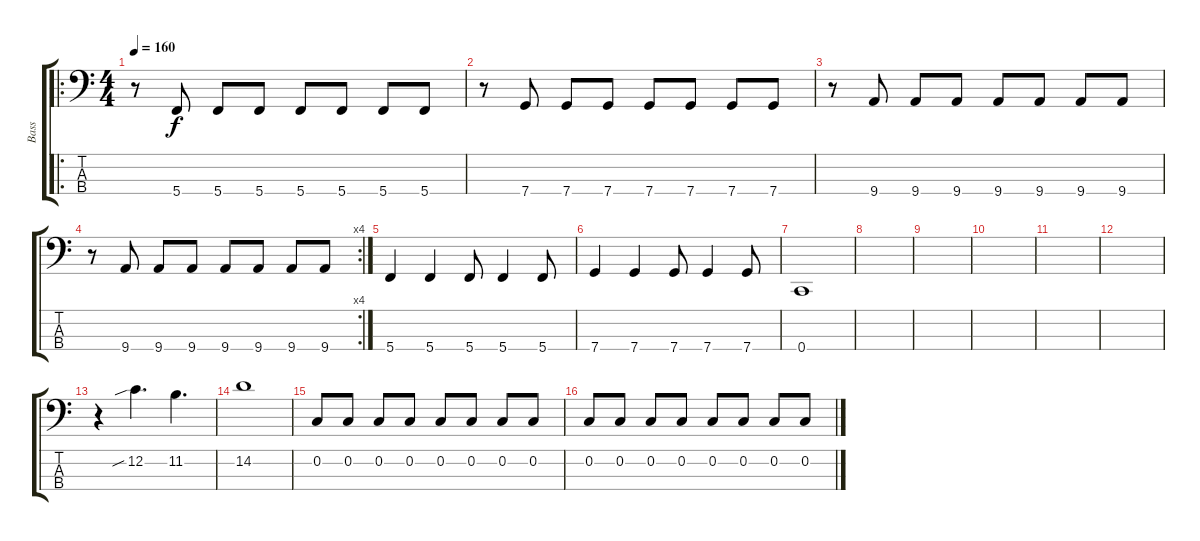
\track ("Bass" "Bass") {instrument electricbassfinger}
\staff {score tabs}
\tuning (F2 C2 G1 C1) {hide}
\ro
\ts (4 4)
\tempo 160
\clef f4
\ks c
r.8{dy f} 5.4.8 5.4.8 5.4.8 5.4.8 5.4.8 5.4.8 5.4.8 |
r.8 7.4.8 7.4.8 7.4.8 7.4.8 7.4.8 7.4.8 7.4.8 |
r.8 9.4.8 9.4.8 9.4.8 9.4.8 9.4.8 9.4.8 9.4.8 |
\rc 4
r.8 9.4.8 9.4.8 9.4.8 9.4.8 9.4.8 9.4.8 9.4.8 |
5.4.4 5.4.4 5.4.8 5.4.4 5.4.8 |
7.4.4 7.4.4 7.4.8 7.4.4 7.4.8 |
0.4.1 |
|
|
|
|
|
r.4 12.2{sib}.4{d} 11.2.4{d} |
14.2.1 |
0.2.8 0.2.8 0.2.8 0.2.8 0.2.8 0.2.8 0.2.8 0.2.8 |
0.2.8 0.2.8 0.2.8 0.2.8 0.2.8 0.2.8 0.2.8 0.2.8
